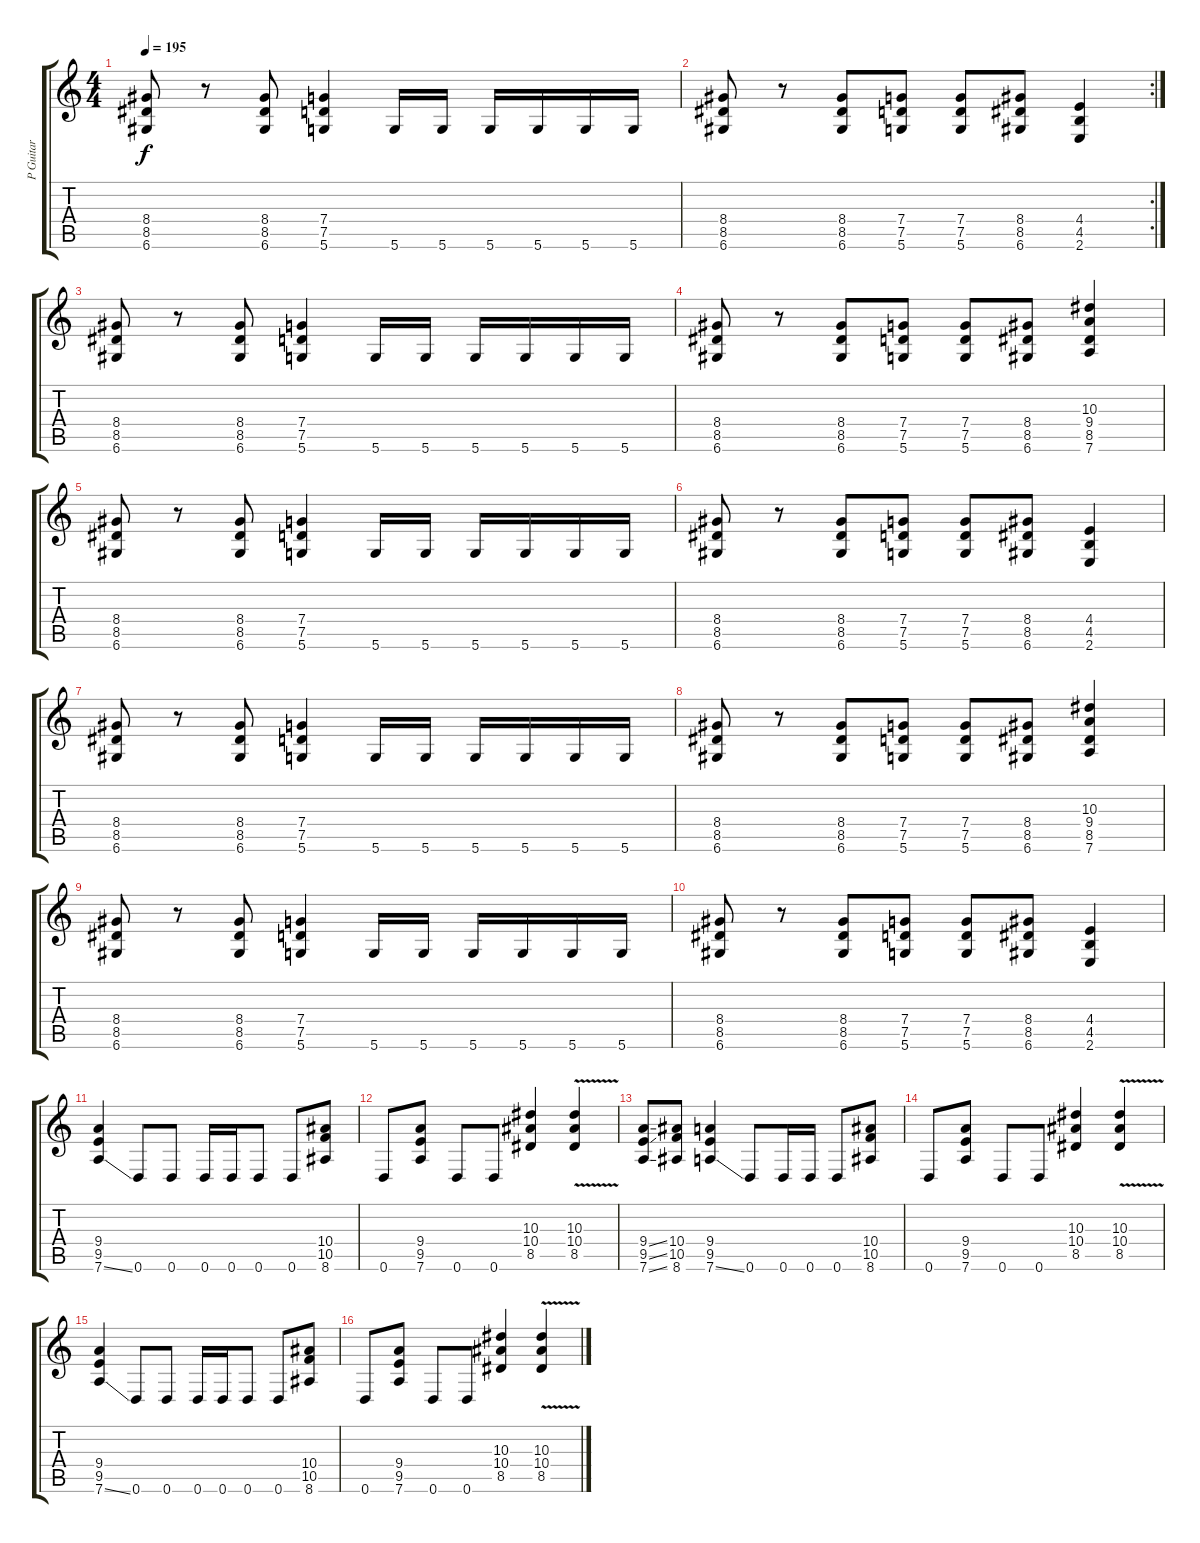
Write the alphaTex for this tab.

\track ("P Guitar" "P Guitar") {instrument distortionguitar}
\staff {score tabs}
\tuning (D4 A3 F3 C3 G2 D2) {hide}
\ts (4 4)
\tempo 195
\clef g2
\ks c
(8.4 8.5 6.6).8{dy f} r.8 (8.4 8.5 6.6).8 (7.4 7.5 5.6).4 5.6.16 5.6.16 5.6.16 5.6.16 5.6.16 5.6.16 |
\rc 2
(8.4 8.5 6.6).8 r.8 (8.4 8.5 6.6).8 (7.4 7.5 5.6).8 (7.4 7.5 5.6).8 (8.4 8.5 6.6).8 (4.4 4.5 2.6).4 |
(8.4 8.5 6.6).8 r.8 (8.4 8.5 6.6).8 (7.4 7.5 5.6).4 5.6.16 5.6.16 5.6.16 5.6.16 5.6.16 5.6.16 |
(8.4 8.5 6.6).8 r.8 (8.4 8.5 6.6).8 (7.4 7.5 5.6).8 (7.4 7.5 5.6).8 (8.4 8.5 6.6).8 (10.3 9.4 8.5 7.6).4 |
(8.4 8.5 6.6).8 r.8 (8.4 8.5 6.6).8 (7.4 7.5 5.6).4 5.6.16 5.6.16 5.6.16 5.6.16 5.6.16 5.6.16 |
(8.4 8.5 6.6).8 r.8 (8.4 8.5 6.6).8 (7.4 7.5 5.6).8 (7.4 7.5 5.6).8 (8.4 8.5 6.6).8 (4.4 4.5 2.6).4 |
(8.4 8.5 6.6).8 r.8 (8.4 8.5 6.6).8 (7.4 7.5 5.6).4 5.6.16 5.6.16 5.6.16 5.6.16 5.6.16 5.6.16 |
(8.4 8.5 6.6).8 r.8 (8.4 8.5 6.6).8 (7.4 7.5 5.6).8 (7.4 7.5 5.6).8 (8.4 8.5 6.6).8 (10.3 9.4 8.5 7.6).4 |
(8.4 8.5 6.6).8 r.8 (8.4 8.5 6.6).8 (7.4 7.5 5.6).4 5.6.16 5.6.16 5.6.16 5.6.16 5.6.16 5.6.16 |
(8.4 8.5 6.6).8 r.8 (8.4 8.5 6.6).8 (7.4 7.5 5.6).8 (7.4 7.5 5.6).8 (8.4 8.5 6.6).8 (4.4 4.5 2.6).4 |
(9.4 9.5 7.6{ss}).4 0.6.8 0.6.8 0.6.16 0.6.16 0.6.8 0.6.8 (10.4 10.5 8.6).8 |
0.6.8 (9.4 9.5 7.6).8 0.6.8 0.6.8 (10.3 10.4 8.5).4 (10.3{v} 10.4{v} 8.5{v}).4 |
(9.4{ss} 9.5{ss} 7.6{ss}).8 (10.4 10.5 8.6).8 (9.4 9.5 7.6{ss}).4 0.6.8 0.6.16 0.6.16 0.6.8 (10.4 10.5 8.6).8 |
0.6.8 (9.4 9.5 7.6).8 0.6.8 0.6.8 (10.3 10.4 8.5).4 (10.3{v} 10.4{v} 8.5{v}).4 |
(9.4 9.5 7.6{ss}).4 0.6.8 0.6.8 0.6.16 0.6.16 0.6.8 0.6.8 (10.4 10.5 8.6).8 |
0.6.8 (9.4 9.5 7.6).8 0.6.8 0.6.8 (10.3 10.4 8.5).4 (10.3{v} 10.4{v} 8.5{v}).4
